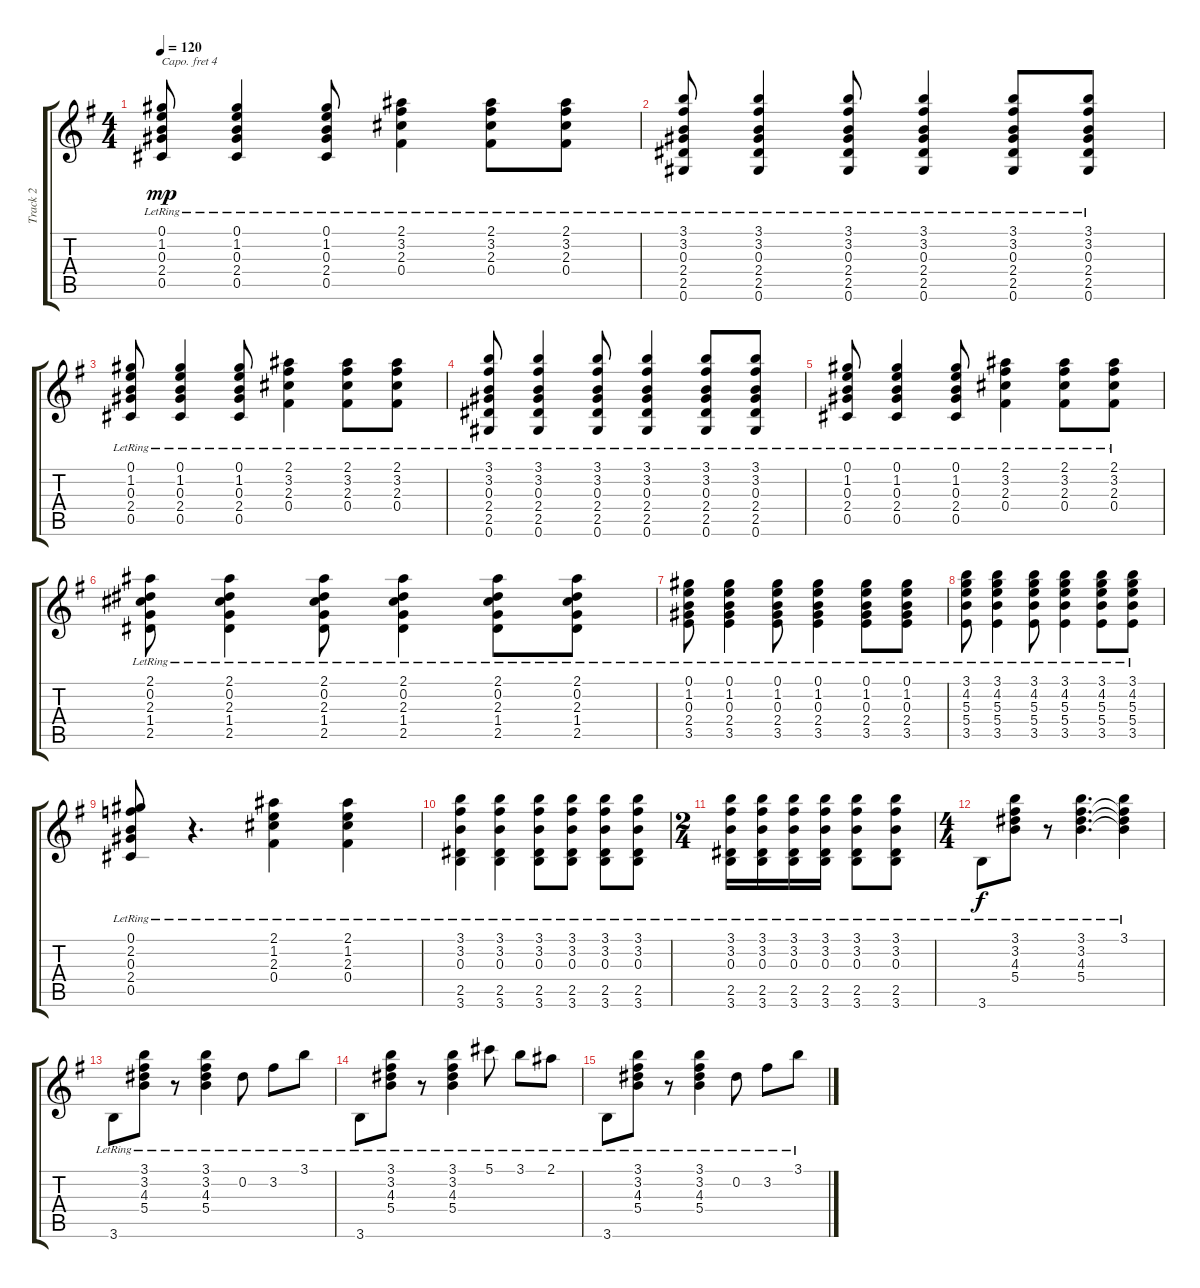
\track ("Track 2" "Track 2") {instrument acousticguitarnylon}
\staff {score tabs}
\capo 4
\tuning (E4 B3 G3 D3 A2 E2) {hide}
\ts (4 4)
\tempo 120
\clef g2
\ks g
(0.1{lr} 1.2{lr} 0.3{lr} 2.4{lr} 0.5{lr}).8{dy mp} (0.1{lr} 1.2{lr} 0.3{lr} 2.4{lr} 0.5{lr}).4 (0.1{lr} 1.2{lr} 0.3{lr} 2.4{lr} 0.5{lr}).8 (2.1{lr} 3.2{lr} 2.3{lr} 0.4{lr}).4 (2.1{lr} 3.2{lr} 2.3{lr} 0.4{lr}).8 (2.1{lr} 3.2{lr} 2.3{lr} 0.4{lr}).8 |
(3.1{lr} 3.2{lr} 0.3{lr} 2.4{lr} 2.5{lr} 0.6{lr}).8 (3.1{lr} 3.2{lr} 0.3{lr} 2.4{lr} 2.5{lr} 0.6{lr}).4 (3.1{lr} 3.2{lr} 0.3{lr} 2.4{lr} 2.5{lr} 0.6{lr}).8 (3.1{lr} 3.2{lr} 0.3{lr} 2.4{lr} 2.5{lr} 0.6{lr}).4 (3.1{lr} 3.2{lr} 0.3{lr} 2.4{lr} 2.5{lr} 0.6{lr}).8 (3.1{lr} 3.2{lr} 0.3{lr} 2.4{lr} 2.5{lr} 0.6{lr}).8 |
(0.1{lr} 1.2{lr} 0.3{lr} 2.4{lr} 0.5{lr}).8 (0.1{lr} 1.2{lr} 0.3{lr} 2.4{lr} 0.5{lr}).4 (0.1{lr} 1.2{lr} 0.3{lr} 2.4{lr} 0.5{lr}).8 (2.1{lr} 3.2{lr} 2.3{lr} 0.4{lr}).4 (2.1{lr} 3.2{lr} 2.3{lr} 0.4{lr}).8 (2.1{lr} 3.2{lr} 2.3{lr} 0.4{lr}).8 |
(3.1{lr} 3.2{lr} 0.3{lr} 2.4{lr} 2.5{lr} 0.6{lr}).8 (3.1{lr} 3.2{lr} 0.3{lr} 2.4{lr} 2.5{lr} 0.6{lr}).4 (3.1{lr} 3.2{lr} 0.3{lr} 2.4{lr} 2.5{lr} 0.6{lr}).8 (3.1{lr} 3.2{lr} 0.3{lr} 2.4{lr} 2.5{lr} 0.6{lr}).4 (3.1{lr} 3.2{lr} 0.3{lr} 2.4{lr} 2.5{lr} 0.6{lr}).8 (3.1{lr} 3.2{lr} 0.3{lr} 2.4{lr} 2.5{lr} 0.6{lr}).8 |
(0.1{lr} 1.2{lr} 0.3{lr} 2.4{lr} 0.5{lr}).8 (0.1{lr} 1.2{lr} 0.3{lr} 2.4{lr} 0.5{lr}).4 (0.1{lr} 1.2{lr} 0.3{lr} 2.4{lr} 0.5{lr}).8 (2.1{lr} 3.2{lr} 2.3{lr} 0.4{lr}).4 (2.1{lr} 3.2{lr} 2.3{lr} 0.4{lr}).8 (2.1{lr} 3.2{lr} 2.3{lr} 0.4{lr}).8 |
(2.1{lr} 0.2{lr} 2.3{lr} 1.4{lr} 2.5{lr}).8 (2.1{lr} 0.2{lr} 2.3{lr} 1.4{lr} 2.5{lr}).4 (2.1{lr} 0.2{lr} 2.3{lr} 1.4{lr} 2.5{lr}).8 (2.1{lr} 0.2{lr} 2.3{lr} 1.4{lr} 2.5{lr}).4 (2.1{lr} 0.2{lr} 2.3{lr} 1.4{lr} 2.5{lr}).8 (2.1{lr} 0.2{lr} 2.3{lr} 1.4{lr} 2.5{lr}).8 |
(0.1{lr} 1.2{lr} 0.3{lr} 2.4{lr} 3.5{lr}).8 (0.1{lr} 1.2{lr} 0.3{lr} 2.4{lr} 3.5{lr}).4 (0.1{lr} 1.2{lr} 0.3{lr} 2.4{lr} 3.5{lr}).8 (0.1{lr} 1.2{lr} 0.3{lr} 2.4{lr} 3.5{lr}).4 (0.1{lr} 1.2{lr} 0.3{lr} 2.4{lr} 3.5{lr}).8 (0.1{lr} 1.2{lr} 0.3{lr} 2.4{lr} 3.5{lr}).8 |
(3.1{lr} 4.2{lr} 5.3{lr} 5.4{lr} 3.5{lr}).8 (3.1{lr} 4.2{lr} 5.3{lr} 5.4{lr} 3.5{lr}).4 (3.1{lr} 4.2{lr} 5.3{lr} 5.4{lr} 3.5{lr}).8 (3.1{lr} 4.2{lr} 5.3{lr} 5.4{lr} 3.5{lr}).4 (3.1{lr} 4.2{lr} 5.3{lr} 5.4{lr} 3.5{lr}).8 (3.1{lr} 4.2{lr} 5.3{lr} 5.4{lr} 3.5{lr}).8 |
(0.1{lr} 2.2{lr} 0.3{lr} 2.4{lr} 0.5{lr}).8 r.4{d} (2.1{lr} 1.2{lr} 2.3{lr} 0.4{lr}).4 (2.1{lr} 1.2{lr} 2.3{lr} 0.4{lr}).4 |
(3.1{lr} 3.2{lr} 0.3{lr} 2.5{lr} 3.6).4 (3.1{lr} 3.2{lr} 0.3{lr} 2.5{lr} 3.6).4 (3.1{lr} 3.2{lr} 0.3{lr} 2.5{lr} 3.6).8 (3.1{lr} 3.2{lr} 0.3{lr} 2.5{lr} 3.6).8 (3.1{lr} 3.2{lr} 0.3{lr} 2.5{lr} 3.6).8 (3.1{lr} 3.2{lr} 0.3{lr} 2.5{lr} 3.6).8 |
\ts (2 4)
(3.1{lr} 3.2{lr} 0.3{lr} 2.5{lr} 3.6).16 (3.1{lr} 3.2{lr} 0.3{lr} 2.5{lr} 3.6).16 (3.1{lr} 3.2{lr} 0.3{lr} 2.5{lr} 3.6).16 (3.1{lr} 3.2{lr} 0.3{lr} 2.5{lr} 3.6).16 (3.1{lr} 3.2{lr} 0.3{lr} 2.5{lr} 3.6).8 (3.1{lr} 3.2{lr} 0.3{lr} 2.5{lr} 3.6).8 |
\ts (4 4)
3.6{lr}.8{dy f} (3.1{lr} 3.2{lr} 4.3{lr} 5.4{lr}).8 r.8 (3.1{lr} 3.2{lr} 4.3{lr} 5.4{lr}).4{d} (3.1{lr} 3.2{t} 4.3{t} 5.4{t}).4 |
3.6{lr}.8 (3.1{lr} 3.2{lr} 4.3{lr} 5.4{lr}).8 r.8 (3.1{lr} 3.2{lr} 4.3{lr} 5.4{lr}).4 0.2{lr}.8 3.2{lr}.8 3.1{lr}.8 |
3.6{lr}.8 (3.1{lr} 3.2{lr} 4.3{lr} 5.4{lr}).8 r.8 (3.1{lr} 3.2{lr} 4.3{lr} 5.4{lr}).4 5.1{lr}.8 3.1{lr}.8 2.1{lr}.8 |
3.6{lr}.8 (3.1{lr} 3.2{lr} 4.3{lr} 5.4{lr}).8 r.8 (3.1{lr} 3.2{lr} 4.3{lr} 5.4{lr}).4 0.2{lr}.8 3.2{lr}.8 3.1{lr}.8
